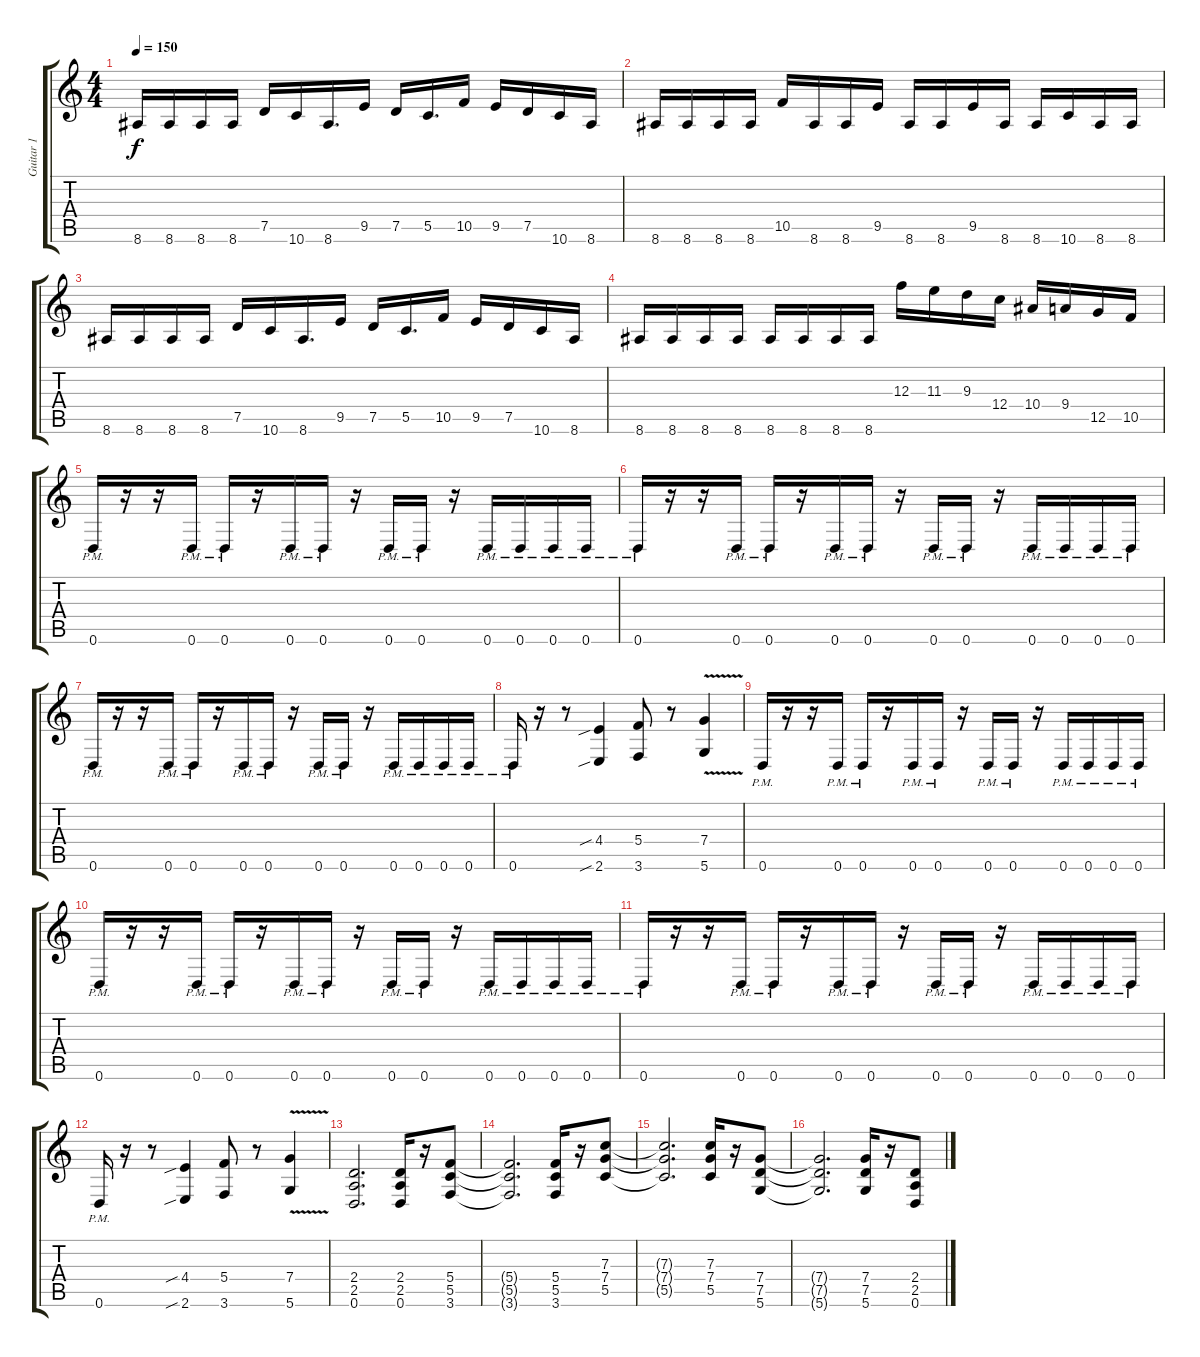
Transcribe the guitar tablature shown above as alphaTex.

\track ("Guitar 1" "Guitar 1") {instrument distortionguitar}
\staff {score tabs}
\tuning (D4 A3 F3 C3 G2 D2) {hide}
\ts (4 4)
\tempo 150
\clef g2
\ks c
8.6.16{dy f} 8.6.16 8.6.16 8.6.16 7.5.16 10.6.16 8.6.16{d} 9.5.16 7.5.16 5.5.16{d} 10.5.16 9.5.16 7.5.16 10.6.16 8.6.16 |
8.6.16 8.6.16 8.6.16 8.6.16 10.5.16 8.6.16 8.6.16 9.5.16 8.6.16 8.6.16 9.5.16 8.6.16 8.6.16 10.6.16 8.6.16 8.6.16 |
8.6.16 8.6.16 8.6.16 8.6.16 7.5.16 10.6.16 8.6.16{d} 9.5.16 7.5.16 5.5.16{d} 10.5.16 9.5.16 7.5.16 10.6.16 8.6.16 |
8.6.16 8.6.16 8.6.16 8.6.16 8.6.16 8.6.16 8.6.16 8.6.16 12.3.16 11.3.16 9.3.16 12.4.16 10.4.16 9.4.16 12.5.16 10.5.16 |
0.6{pm}.16 r.16 r.16 0.6{pm}.16 0.6{pm}.16 r.16 0.6{pm}.16 0.6{pm}.16 r.16 0.6{pm}.16 0.6{pm}.16 r.16 0.6{pm}.16 0.6{pm}.16 0.6{pm}.16 0.6{pm}.16 |
0.6{pm}.16 r.16 r.16 0.6{pm}.16 0.6{pm}.16 r.16 0.6{pm}.16 0.6{pm}.16 r.16 0.6{pm}.16 0.6{pm}.16 r.16 0.6{pm}.16 0.6{pm}.16 0.6{pm}.16 0.6{pm}.16 |
0.6{pm}.16 r.16 r.16 0.6{pm}.16 0.6{pm}.16 r.16 0.6{pm}.16 0.6{pm}.16 r.16 0.6{pm}.16 0.6{pm}.16 r.16 0.6{pm}.16 0.6{pm}.16 0.6{pm}.16 0.6{pm}.16 |
0.6{pm}.16 r.16 r.8 (4.4{sib} 2.6{sib}).4 (5.4 3.6).8 r.8 (7.4{v} 5.6{v}).4 |
0.6{pm}.16 r.16 r.16 0.6{pm}.16 0.6{pm}.16 r.16 0.6{pm}.16 0.6{pm}.16 r.16 0.6{pm}.16 0.6{pm}.16 r.16 0.6{pm}.16 0.6{pm}.16 0.6{pm}.16 0.6{pm}.16 |
0.6{pm}.16 r.16 r.16 0.6{pm}.16 0.6{pm}.16 r.16 0.6{pm}.16 0.6{pm}.16 r.16 0.6{pm}.16 0.6{pm}.16 r.16 0.6{pm}.16 0.6{pm}.16 0.6{pm}.16 0.6{pm}.16 |
0.6{pm}.16 r.16 r.16 0.6{pm}.16 0.6{pm}.16 r.16 0.6{pm}.16 0.6{pm}.16 r.16 0.6{pm}.16 0.6{pm}.16 r.16 0.6{pm}.16 0.6{pm}.16 0.6{pm}.16 0.6{pm}.16 |
0.6{pm}.16 r.16 r.8 (4.4{sib} 2.6{sib}).4 (5.4 3.6).8 r.8 (7.4{v} 5.6{v}).4 |
(2.4 2.5 0.6).2{d} (2.4 2.5 0.6).16 r.16 (5.4 5.5 3.6).8 |
(5.4{t} 5.5{t} 3.6{t}).2{d} (5.4 5.5 3.6).16 r.16 (7.3 7.4 5.5).8 |
(7.3{t} 7.4{t} 5.5{t}).2{d} (7.3 7.4 5.5).16 r.16 (7.4 7.5 5.6).8 |
(7.4{t} 7.5{t} 5.6{t}).2{d} (7.4 7.5 5.6).16 r.16 (2.4 2.5 0.6).8
